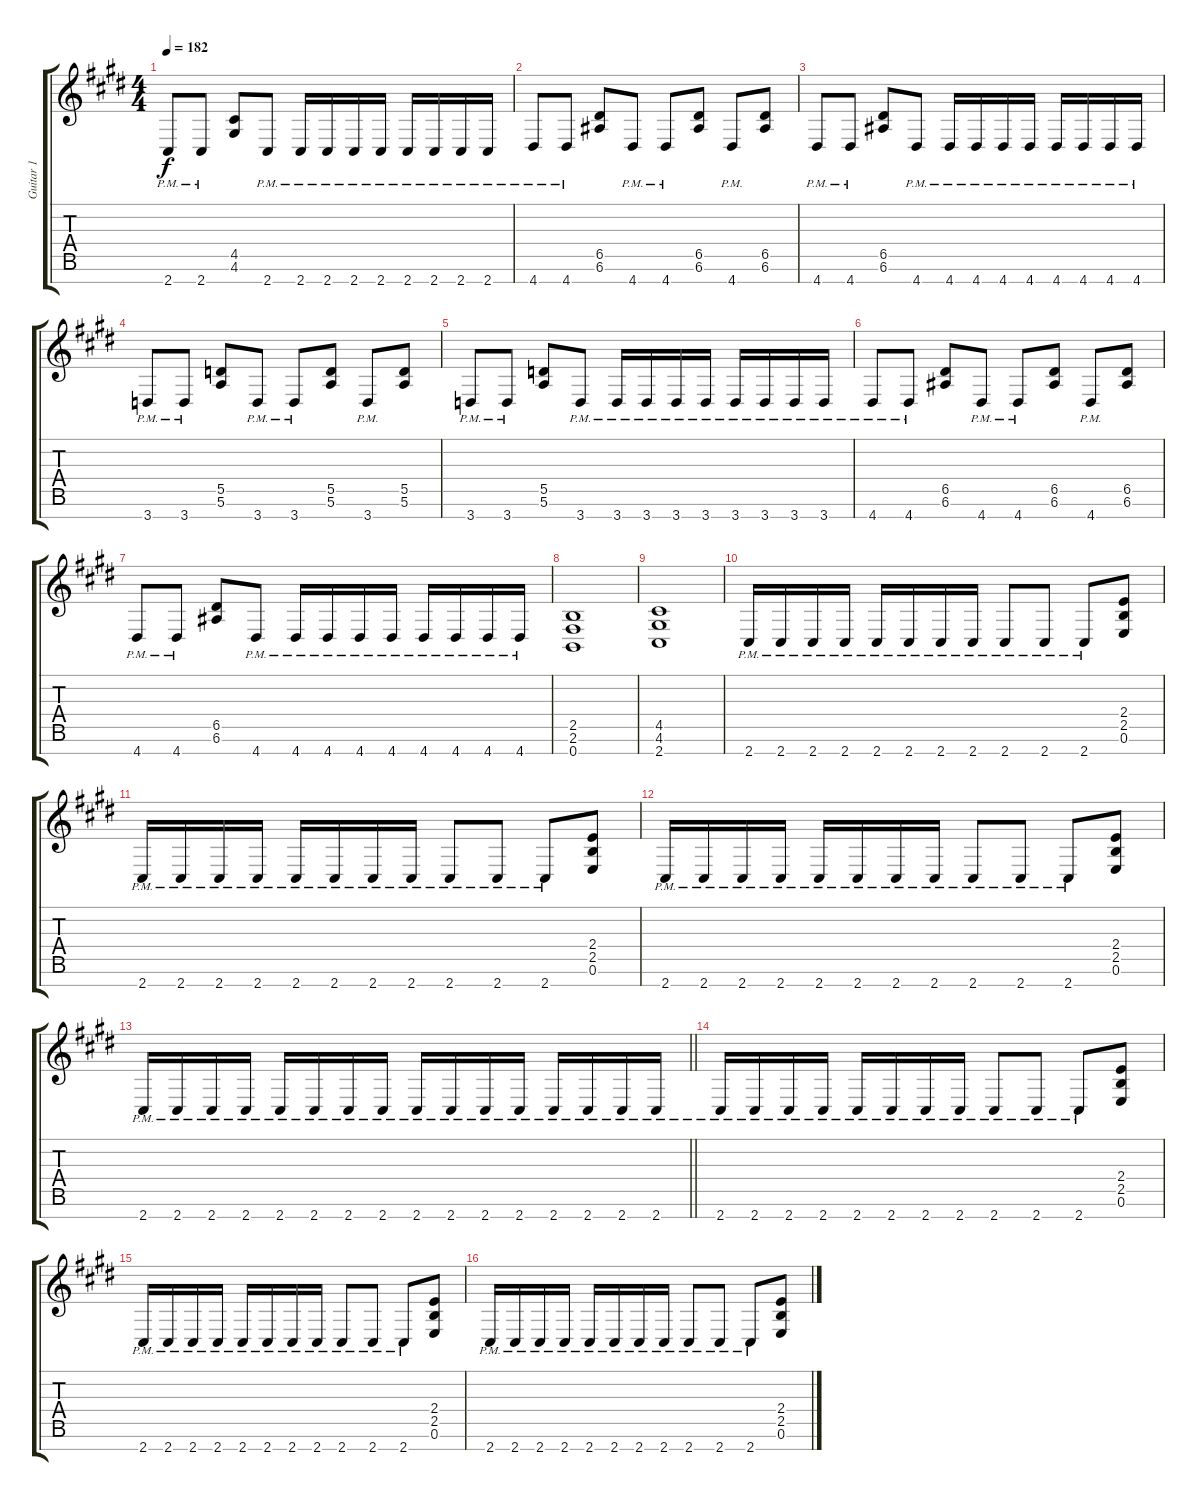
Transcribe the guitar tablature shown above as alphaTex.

\track ("Guitar 1" "Guitar 1") {instrument overdrivenguitar}
\staff {score tabs}
\tuning (E4 B3 G3 D3 A2 E2 B1) {hide}
\ts (4 4)
\tempo 182
\clef g2
\ks c#minor
2.7{pm}.8{dy f} 2.7{pm}.8 (4.5 4.6).8 2.7{pm}.8 2.7{pm}.16 2.7{pm}.16 2.7{pm}.16 2.7{pm}.16 2.7{pm}.16 2.7{pm}.16 2.7{pm}.16 2.7{pm}.16 |
4.7{pm}.8 4.7{pm}.8 (6.5 6.6).8 4.7{pm}.8 4.7{pm}.8 (6.5 6.6).8 4.7{pm}.8 (6.5 6.6).8 |
4.7{pm}.8 4.7{pm}.8 (6.5 6.6).8 4.7{pm}.8 4.7{pm}.16 4.7{pm}.16 4.7{pm}.16 4.7{pm}.16 4.7{pm}.16 4.7{pm}.16 4.7{pm}.16 4.7{pm}.16 |
3.7{pm}.8 3.7{pm}.8 (5.5 5.6).8 3.7{pm}.8 3.7{pm}.8 (5.5 5.6).8 3.7{pm}.8 (5.5 5.6).8 |
3.7{pm}.8 3.7{pm}.8 (5.5 5.6).8 3.7{pm}.8 3.7{pm}.16 3.7{pm}.16 3.7{pm}.16 3.7{pm}.16 3.7{pm}.16 3.7{pm}.16 3.7{pm}.16 3.7{pm}.16 |
4.7{pm}.8 4.7{pm}.8 (6.5 6.6).8 4.7{pm}.8 4.7{pm}.8 (6.5 6.6).8 4.7{pm}.8 (6.5 6.6).8 |
4.7{pm}.8 4.7{pm}.8 (6.5 6.6).8 4.7{pm}.8 4.7{pm}.16 4.7{pm}.16 4.7{pm}.16 4.7{pm}.16 4.7{pm}.16 4.7{pm}.16 4.7{pm}.16 4.7{pm}.16 |
(2.5 2.6 0.7).1 |
(4.5 4.6 2.7).1 |
2.7{pm}.16 2.7{pm}.16 2.7{pm}.16 2.7{pm}.16 2.7{pm}.16 2.7{pm}.16 2.7{pm}.16 2.7{pm}.16 2.7{pm}.8 2.7{pm}.8 2.7{pm}.8 (2.4 2.5 0.6).8 |
2.7{pm}.16 2.7{pm}.16 2.7{pm}.16 2.7{pm}.16 2.7{pm}.16 2.7{pm}.16 2.7{pm}.16 2.7{pm}.16 2.7{pm}.8 2.7{pm}.8 2.7{pm}.8 (2.4 2.5 0.6).8 |
2.7{pm}.16 2.7{pm}.16 2.7{pm}.16 2.7{pm}.16 2.7{pm}.16 2.7{pm}.16 2.7{pm}.16 2.7{pm}.16 2.7{pm}.8 2.7{pm}.8 2.7{pm}.8 (2.4 2.5 0.6).8 |
\barLineRight lightlight
2.7{pm}.16 2.7{pm}.16 2.7{pm}.16 2.7{pm}.16 2.7{pm}.16 2.7{pm}.16 2.7{pm}.16 2.7{pm}.16 2.7{pm}.16 2.7{pm}.16 2.7{pm}.16 2.7{pm}.16 2.7{pm}.16 2.7{pm}.16 2.7{pm}.16 2.7{pm}.16 |
2.7{pm}.16 2.7{pm}.16 2.7{pm}.16 2.7{pm}.16 2.7{pm}.16 2.7{pm}.16 2.7{pm}.16 2.7{pm}.16 2.7{pm}.8 2.7{pm}.8 2.7{pm}.8 (2.4 2.5 0.6).8 |
2.7{pm}.16 2.7{pm}.16 2.7{pm}.16 2.7{pm}.16 2.7{pm}.16 2.7{pm}.16 2.7{pm}.16 2.7{pm}.16 2.7{pm}.8 2.7{pm}.8 2.7{pm}.8 (2.4 2.5 0.6).8 |
2.7{pm}.16 2.7{pm}.16 2.7{pm}.16 2.7{pm}.16 2.7{pm}.16 2.7{pm}.16 2.7{pm}.16 2.7{pm}.16 2.7{pm}.8 2.7{pm}.8 2.7{pm}.8 (2.4 2.5 0.6).8
